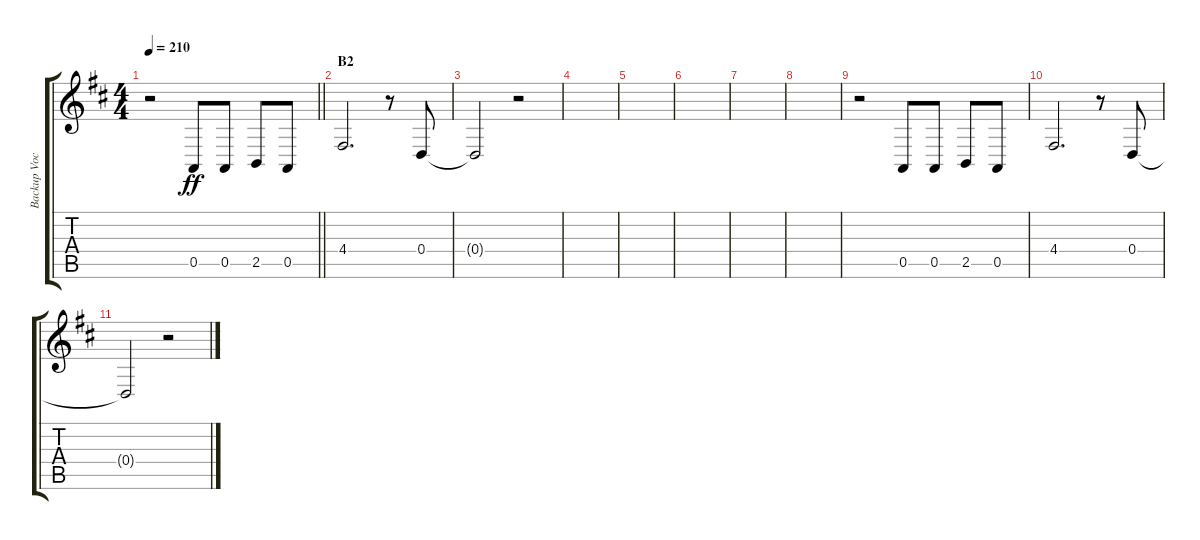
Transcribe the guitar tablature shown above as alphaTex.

\track ("Backup Vocals" "Backup Voc") {instrument altosax}
\staff {score tabs}
\tuning (E4 B3 G3 D3 A2 E2) {hide}
\ts (4 4)
\tempo 210
\clef g2
\barLineRight lightlight
\ks d
r.2{dy ff} 0.5.8 0.5.8 2.5.8 0.5.8 |
\section ("" "B2")
4.4.2{d} r.8 0.4.8 |
0.4{t}.2 r.2 |
|
|
|
|
|
r.2 0.5.8 0.5.8 2.5.8 0.5.8 |
4.4.2{d} r.8 0.4.8 |
0.4{t}.2 r.2
